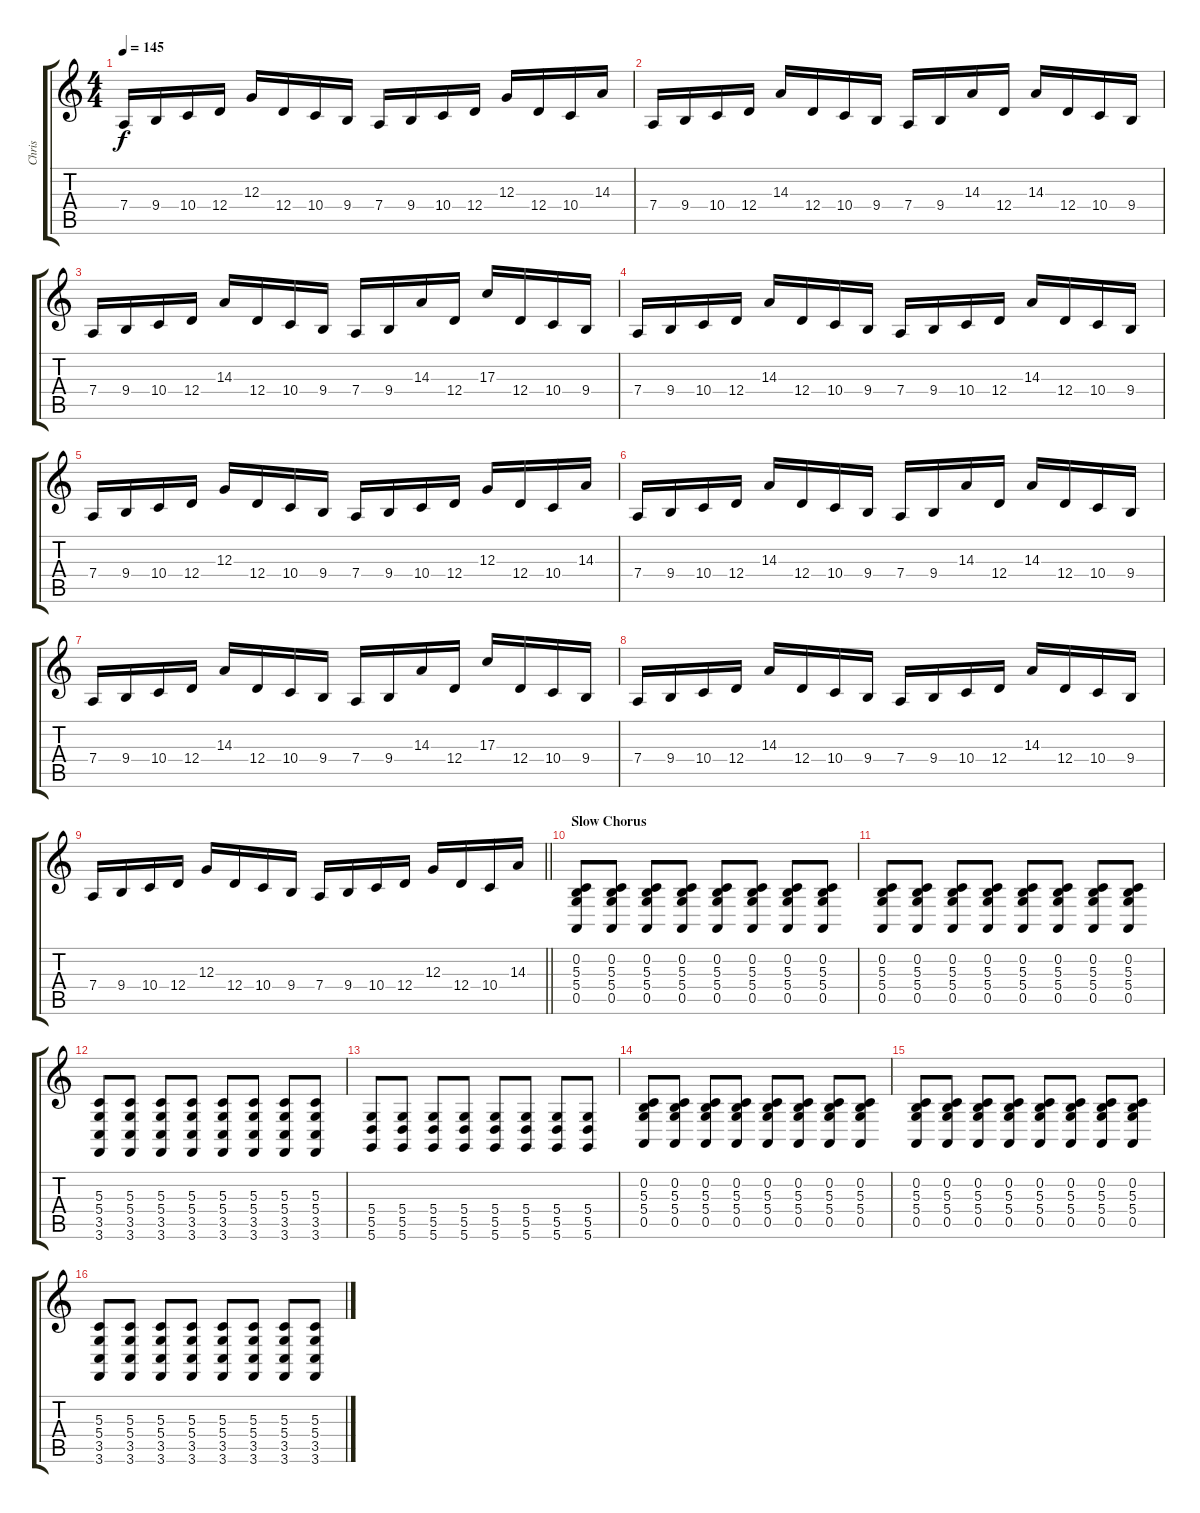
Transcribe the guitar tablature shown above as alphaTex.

\track ("Chris" "Chris") {instrument lead8bassandlead}
\staff {score tabs}
\tuning (E4 B3 G3 D3 A2 D2) {hide}
\ts (4 4)
\tempo 145
\clef g2
\ks c
7.4.16{dy f} 9.4.16 10.4.16 12.4.16 12.3.16 12.4.16 10.4.16 9.4.16 7.4.16 9.4.16 10.4.16 12.4.16 12.3.16 12.4.16 10.4.16 14.3.16 |
7.4.16 9.4.16 10.4.16 12.4.16 14.3.16 12.4.16 10.4.16 9.4.16 7.4.16 9.4.16 14.3.16 12.4.16 14.3.16 12.4.16 10.4.16 9.4.16 |
7.4.16 9.4.16 10.4.16 12.4.16 14.3.16 12.4.16 10.4.16 9.4.16 7.4.16 9.4.16 14.3.16 12.4.16 17.3.16 12.4.16 10.4.16 9.4.16 |
7.4.16 9.4.16 10.4.16 12.4.16 14.3.16 12.4.16 10.4.16 9.4.16 7.4.16 9.4.16 10.4.16 12.4.16 14.3.16 12.4.16 10.4.16 9.4.16 |
7.4.16 9.4.16 10.4.16 12.4.16 12.3.16 12.4.16 10.4.16 9.4.16 7.4.16 9.4.16 10.4.16 12.4.16 12.3.16 12.4.16 10.4.16 14.3.16 |
7.4.16 9.4.16 10.4.16 12.4.16 14.3.16 12.4.16 10.4.16 9.4.16 7.4.16 9.4.16 14.3.16 12.4.16 14.3.16 12.4.16 10.4.16 9.4.16 |
7.4.16 9.4.16 10.4.16 12.4.16 14.3.16 12.4.16 10.4.16 9.4.16 7.4.16 9.4.16 14.3.16 12.4.16 17.3.16 12.4.16 10.4.16 9.4.16 |
7.4.16 9.4.16 10.4.16 12.4.16 14.3.16 12.4.16 10.4.16 9.4.16 7.4.16 9.4.16 10.4.16 12.4.16 14.3.16 12.4.16 10.4.16 9.4.16 |
\barLineRight lightlight
7.4.16 9.4.16 10.4.16 12.4.16 12.3.16 12.4.16 10.4.16 9.4.16 7.4.16 9.4.16 10.4.16 12.4.16 12.3.16 12.4.16 10.4.16 14.3.16 |
\section ("" "Slow Chorus")
(0.2 5.3 5.4 0.5).8{volume 14 instrument pad8sweep} (0.2 5.3 5.4 0.5).8 (0.2 5.3 5.4 0.5).8 (0.2 5.3 5.4 0.5).8 (0.2 5.3 5.4 0.5).8 (0.2 5.3 5.4 0.5).8 (0.2 5.3 5.4 0.5).8 (0.2 5.3 5.4 0.5).8 |
(0.2 5.3 5.4 0.5).8 (0.2 5.3 5.4 0.5).8 (0.2 5.3 5.4 0.5).8 (0.2 5.3 5.4 0.5).8 (0.2 5.3 5.4 0.5).8 (0.2 5.3 5.4 0.5).8 (0.2 5.3 5.4 0.5).8 (0.2 5.3 5.4 0.5).8 |
(5.3 5.4 3.5 3.6).8 (5.3 5.4 3.5 3.6).8 (5.3 5.4 3.5 3.6).8 (5.3 5.4 3.5 3.6).8 (5.3 5.4 3.5 3.6).8 (5.3 5.4 3.5 3.6).8 (5.3 5.4 3.5 3.6).8 (5.3 5.4 3.5 3.6).8 |
(5.4 5.5 5.6).8 (5.4 5.5 5.6).8 (5.4 5.5 5.6).8 (5.4 5.5 5.6).8 (5.4 5.5 5.6).8 (5.4 5.5 5.6).8 (5.4 5.5 5.6).8 (5.4 5.5 5.6).8 |
(0.2 5.3 5.4 0.5).8 (0.2 5.3 5.4 0.5).8 (0.2 5.3 5.4 0.5).8 (0.2 5.3 5.4 0.5).8 (0.2 5.3 5.4 0.5).8 (0.2 5.3 5.4 0.5).8 (0.2 5.3 5.4 0.5).8 (0.2 5.3 5.4 0.5).8 |
(0.2 5.3 5.4 0.5).8 (0.2 5.3 5.4 0.5).8 (0.2 5.3 5.4 0.5).8 (0.2 5.3 5.4 0.5).8 (0.2 5.3 5.4 0.5).8 (0.2 5.3 5.4 0.5).8 (0.2 5.3 5.4 0.5).8 (0.2 5.3 5.4 0.5).8 |
(5.3 5.4 3.5 3.6).8 (5.3 5.4 3.5 3.6).8 (5.3 5.4 3.5 3.6).8 (5.3 5.4 3.5 3.6).8 (5.3 5.4 3.5 3.6).8 (5.3 5.4 3.5 3.6).8 (5.3 5.4 3.5 3.6).8 (5.3 5.4 3.5 3.6).8
